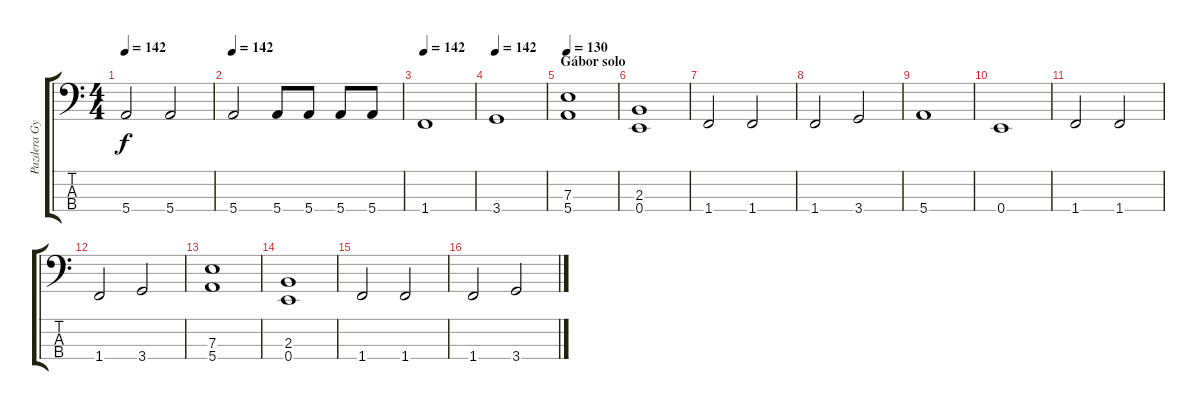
\track ("Pazdera György" "Pazdera Gy") {instrument electricbassfinger}
\staff {score tabs}
\tuning (G2 D2 A1 E1) {hide}
\ts (4 4)
\tempo 142
\clef f4
\ks c
5.4.2{dy f} 5.4.2 |
\tempo 142
5.4.2 5.4.8 5.4.8 5.4.8 5.4.8 |
\tempo 142
1.4.1 |
\tempo 142
3.4.1 |
\section ("" "Gábor solo")
\tempo 130
(7.3 5.4).1 |
(2.3 0.4).1 |
1.4.2 1.4.2 |
1.4.2 3.4.2 |
5.4.1 |
0.4.1 |
1.4.2 1.4.2 |
1.4.2 3.4.2 |
(7.3 5.4).1 |
(2.3 0.4).1 |
1.4.2 1.4.2 |
1.4.2 3.4.2
